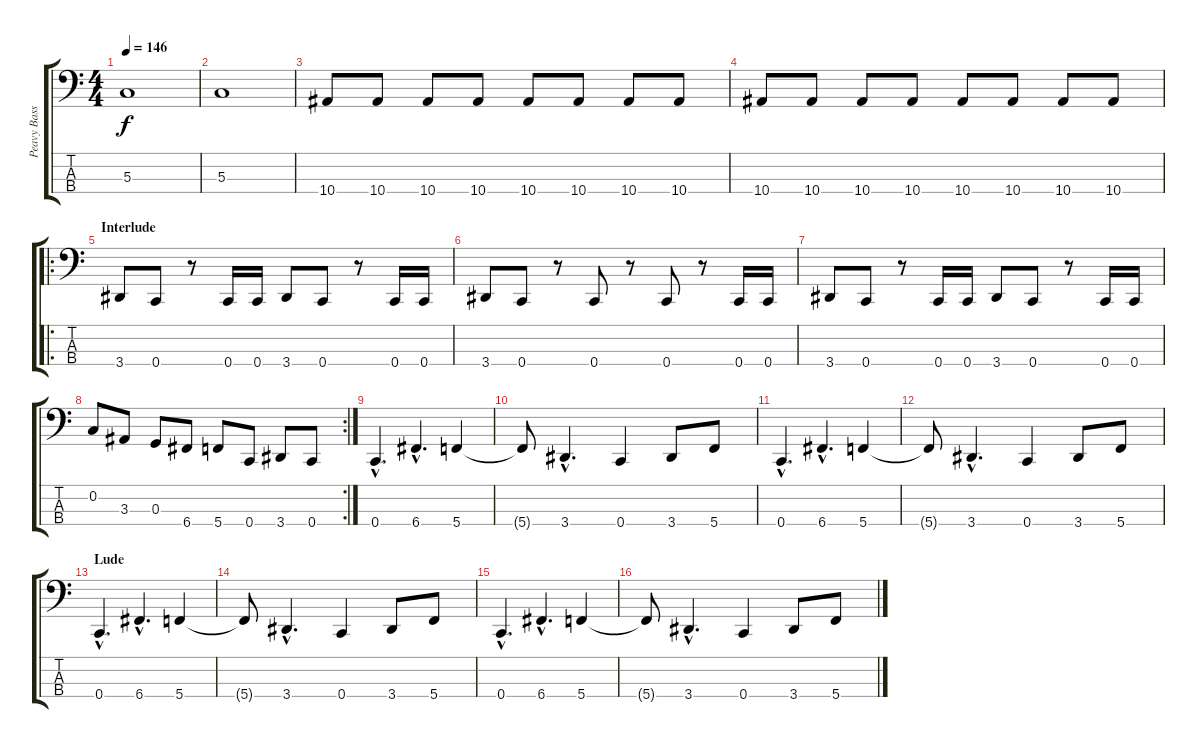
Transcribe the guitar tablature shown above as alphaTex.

\track ("Peavy Bass" "Peavy Bass") {instrument electricbasspick}
\staff {score tabs}
\tuning (F2 C2 G1 C1) {hide}
\ts (4 4)
\tempo 146
\clef f4
\ks c
5.3.1{dy f} |
5.3.1 |
10.4.8 10.4.8 10.4.8 10.4.8 10.4.8 10.4.8 10.4.8 10.4.8 |
10.4.8 10.4.8 10.4.8 10.4.8 10.4.8 10.4.8 10.4.8 10.4.8 |
\ro
\section ("" "Interlude")
3.4.8 0.4.8 r.8 0.4.16 0.4.16 3.4.8 0.4.8 r.8 0.4.16 0.4.16 |
3.4.8 0.4.8 r.8 0.4.8 r.8 0.4.8 r.8 0.4.16 0.4.16 |
3.4.8 0.4.8 r.8 0.4.16 0.4.16 3.4.8 0.4.8 r.8 0.4.16 0.4.16 |
\rc 2
0.2.8 3.3.8 0.3.8 6.4.8 5.4.8 0.4.8 3.4.8 0.4.8 |
0.4{hac}.4{d} 6.4{hac}.4{d} 5.4.4 |
5.4{t}.8 3.4{hac}.4{d} 0.4.4 3.4.8 5.4.8 |
0.4{hac}.4{d} 6.4{hac}.4{d} 5.4.4 |
5.4{t}.8 3.4{hac}.4{d} 0.4.4 3.4.8 5.4.8 |
\section ("" "Lude")
0.4{hac}.4{d} 6.4{hac}.4{d} 5.4.4 |
5.4{t}.8 3.4{hac}.4{d} 0.4.4 3.4.8 5.4.8 |
0.4{hac}.4{d} 6.4{hac}.4{d} 5.4.4 |
5.4{t}.8 3.4{hac}.4{d} 0.4.4 3.4.8 5.4.8
